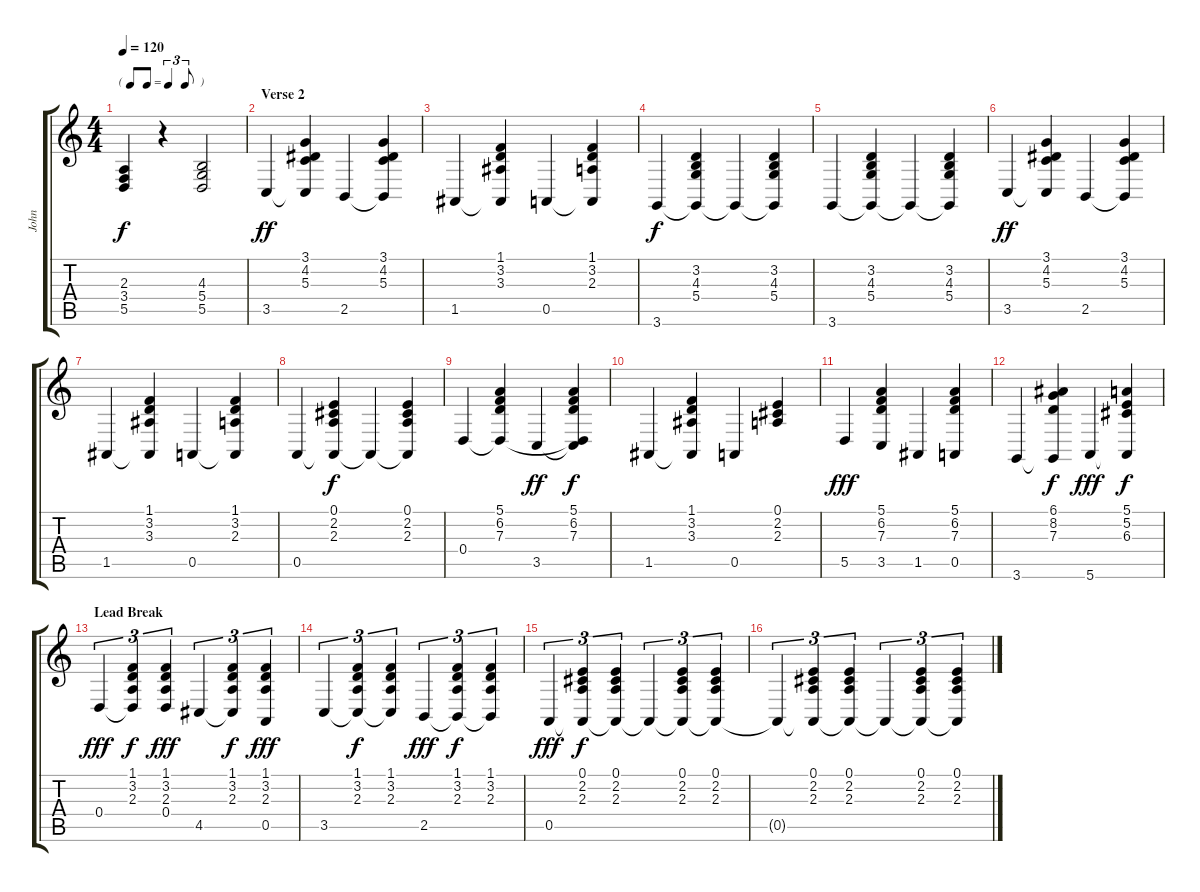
\track ("John" "John") {instrument drawbarorgan}
\staff {score tabs}
\tuning (E4 B3 G3 D3 A2 E2) {hide}
\ts (4 4)
\tf triplet8th
\tempo 120
\clef g2
\ks c
(2.3 3.4 5.5).4{dy f} r.4 (4.3 5.4 5.5).2 |
\section ("" "Verse 2")
3.5.4{dy ff} (3.1 4.2 5.3 3.5{t}).4 2.5.4 (3.1 4.2 5.3 2.5{t}).4 |
1.5.4 (1.1 3.2 3.3 1.5{t}).4 0.5.4 (1.1 3.2 2.3 0.5{t}).4 |
3.6.4{dy f} (3.2 4.3 5.4 3.6{t}).4 3.6{t}.4 (3.2 4.3 5.4 3.6{t}).4 |
3.6.4 (3.2 4.3 5.4 3.6{t}).4 3.6{t}.4 (3.2 4.3 5.4 3.6{t}).4 |
3.5.4{dy ff} (3.1 4.2 5.3 3.5{t}).4 2.5.4 (3.1 4.2 5.3 2.5{t}).4 |
1.5.4 (1.1 3.2 3.3 1.5{t}).4 0.5.4 (1.1 3.2 2.3 0.5{t}).4 |
0.5.4 (0.1 2.2 2.3 0.5{t}).4{dy f} 0.5{t}.4 (0.1 2.2 2.3 0.5{t}).4 |
0.4.4 (5.1 6.2 7.3 0.4{t}).4 3.5.4{dy ff} (5.1 6.2 7.3 0.4{t} 3.5{t}).4{dy f} |
1.5.4 (1.1 3.2 3.3 1.5{t}).4 0.5.4 (0.1 2.2 2.3).4 |
5.5.4{dy fff} (5.1 6.2 7.3 3.5).4 1.5.4 (5.1 6.2 7.3 0.5).4 |
3.6.4 (6.1 8.2 7.3 3.6{t}).4{dy f} 5.6.4{dy fff} (5.1 5.2 6.3 5.6{t}).4{dy f} |
\section ("" "Lead Break")
0.4.4{tu (3 2) dy fff} (1.1 3.2 2.3 0.4{t}).4{tu (3 2) dy f} (1.1 3.2 2.3 0.4).4{tu (3 2) dy fff} 4.5.4{tu (3 2)} (1.1 3.2 2.3 4.5{t}).4{tu (3 2) dy f} (1.1 3.2 2.3 0.5).4{tu (3 2) dy fff} |
3.5.4{tu (3 2)} (1.1 3.2 2.3 3.5{t}).4{tu (3 2) dy f} (1.1 3.2 2.3 3.5{t}).4{tu (3 2)} 2.5.4{tu (3 2) dy fff} (1.1 3.2 2.3 2.5{t}).4{tu (3 2) dy f} (1.1 3.2 2.3 2.5{t}).4{tu (3 2)} |
0.5.4{tu (3 2) dy fff} (0.1 2.2 2.3 0.5{t}).4{tu (3 2) dy f} (0.1 2.2 2.3 0.5{t}).4{tu (3 2)} 0.5{t}.4{tu (3 2)} (0.1 2.2 2.3 0.5{t}).4{tu (3 2)} (0.1 2.2 2.3 0.5{t}).4{tu (3 2)} |
0.5{t}.4{tu (3 2)} (0.1 2.2 2.3 0.5{t}).4{tu (3 2)} (0.1 2.2 2.3 0.5{t}).4{tu (3 2)} 0.5{t}.4{tu (3 2)} (0.1 2.2 2.3 0.5{t}).4{tu (3 2)} (0.1 2.2 2.3 0.5{t}).4{tu (3 2)}
